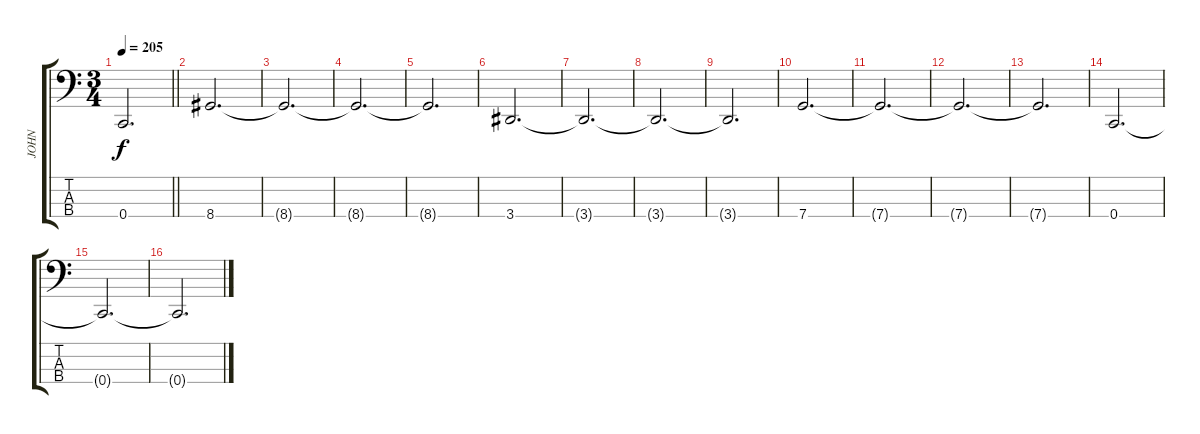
\track ("JOHN" "JOHN") {instrument electricbasspick}
\staff {score tabs}
\tuning (F2 C2 G1 C1) {hide}
\ts (3 4)
\tempo 205
\clef f4
\barLineRight lightlight
\ks c
0.4{t}.2{d dy f} |
8.4.2{d} |
8.4{t}.2{d} |
8.4{t}.2{d} |
8.4{t}.2{d} |
3.4.2{d} |
3.4{t}.2{d} |
3.4{t}.2{d} |
3.4{t}.2{d} |
7.4.2{d} |
7.4{t}.2{d} |
7.4{t}.2{d} |
7.4{t}.2{d} |
0.4.2{d} |
0.4{t}.2{d} |
0.4{t}.2{d}
